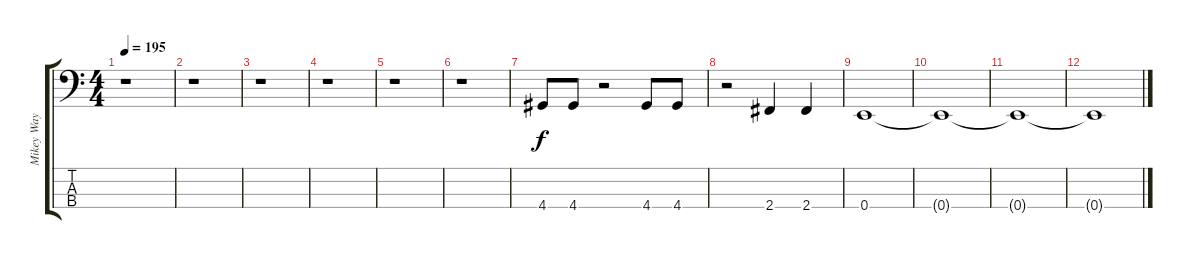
\track ("Mikey Way" "Mikey Way") {instrument electricbasspick}
\staff {score tabs}
\tuning (G2 D2 A1 E1) {hide}
\ts (4 4)
\tempo 195
\clef f4
\ks c
r.1{dy f} |
r.1 |
r.1 |
r.1 |
r.1 |
r.1 |
4.4.8 4.4.8 r.2 4.4.8 4.4.8 |
r.2 2.4.4 2.4.4 |
0.4.1 |
0.4{t}.1 |
0.4{t}.1 |
0.4{t}.1
